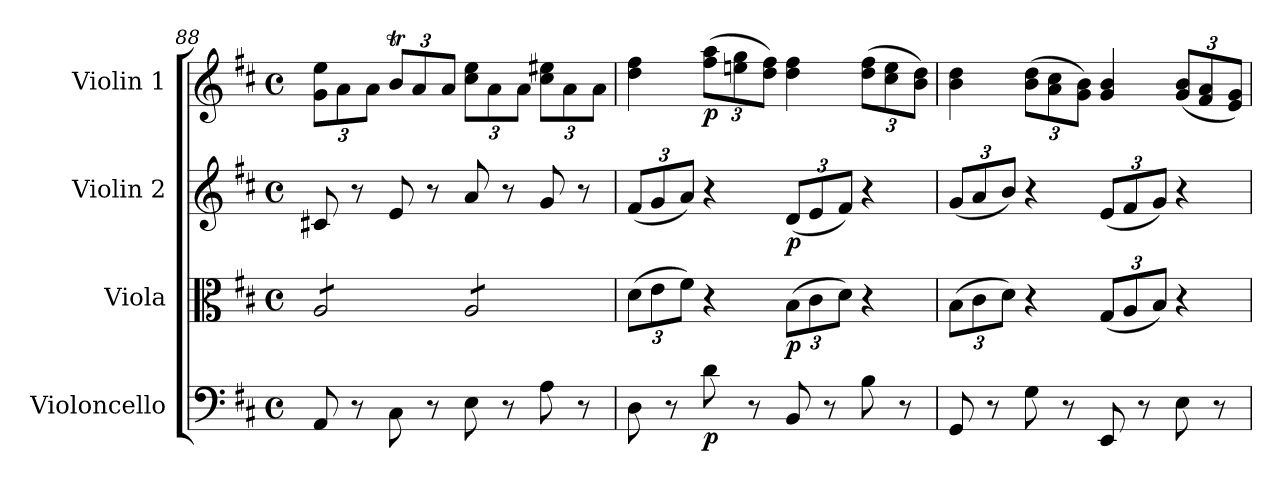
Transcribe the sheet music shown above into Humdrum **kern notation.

**kern	**dynam	**kern	**dynam	**kern	**dynam	**kern	**dynam
*part4	*part4	*part3	*part3	*part2	*part2	*part1	*part1
*staff4	*staff4	*staff3	*staff3	*staff2	*staff2	*staff1	*staff1
*I"Violoncello	*	*I"Viola	*	*I"Violin 2	*	*I"Violin 1	*
*I'Vc	*	*I'Vla	*	*I'Vln	*	*I'Vln	*
!!LO:LB:g=z
*clefF4	*	*clefC3	*	*clefG2	*	*clefG2	*
*k[f#c#]	*	*k[f#c#]	*	*k[f#c#]	*	*k[f#c#]	*
*M4/4	*	*M4/4	*	*M4/4	*	*M4/4	*
*met(c)	*	*met(c)	*	*met(c)	*	*met(c)	*
*	*	*	*	*	*	*Xbrackettup	*
=88	=88	=88	=88	=88	=88	=88	=88
*	*	*tremolo	*	*	*	*	*
8AA/	.	12A/L	.	8c#X/	.	12g\ 12ee\L	.
.	.	12A/	.	.	.	12a\	.
8r	.	.	.	8r	.	.	.
.	.	12A/	.	.	.	12a\J	.
8C#\	.	12A/	.	8e/	.	12bT/L	.
.	.	12A/	.	.	.	12a/	.
8r	.	.	.	8r	.	.	.
.	.	12A/J	.	.	.	12a/J	.
8E\	.	12A/L	.	8a/	.	12cc#\ 12ee\L	.
.	.	12A/	.	.	.	12a\	.
8r	.	.	.	8r	.	.	.
.	.	12A/	.	.	.	12a\J	.
8A\	.	12A/	.	8g/	.	12cc#\ 12ee#X\L	.
.	.	12A/	.	.	.	12a\	.
8r	.	.	.	8r	.	.	.
.	.	12A/J	.	.	.	12a\J	.
*	*	*Xtremolo	*	*	*	*	*
=89	=89	=89	=89	=89	=89	=89	=89
*	*	*Xbrackettup	*	*Xbrackettup	*	*	*
8D\	.	(12d\L	.	(12f#/L	.	4dd\ 4ff#\	.
.	.	12e\	.	12g/	.	.	.
8r	.	.	.	.	.	.	.
.	.	12f#\J)	.	12a/J)	.	.	.
!	!LO:DY:b	!	!	!	!	!	!LO:DY:b
8d\	p	4r	.	4r	.	(12ff#\ 12aa\L	p
.	.	.	.	.	.	12een\ 12gg\	.
8r	.	.	.	.	.	.	.
.	.	.	.	.	.	12dd\ 12ff#\J)	.
!	!	!	!LO:DY:b	!	!LO:DY:b	!	!
8BB/	.	(12B\L	p	(12d/L	p	4dd\ 4ff#\	.
.	.	12c#\	.	12e/	.	.	.
8r	.	.	.	.	.	.	.
.	.	12d\J)	.	12f#/J)	.	.	.
8B\	.	4r	.	4r	.	(12dd\ 12ff#\L	.
.	.	.	.	.	.	12cc#\ 12ee\	.
8r	.	.	.	.	.	.	.
.	.	.	.	.	.	12b\ 12dd\J)	.
=90	=90	=90	=90	=90	=90	=90	=90
8GG/	.	(12B\L	.	(12g/L	.	4b\ 4dd\	.
.	.	12c#\	.	12a/	.	.	.
8r	.	.	.	.	.	.	.
.	.	12d\J)	.	12b/J)	.	.	.
8G\	.	4r	.	4r	.	(12b\ 12dd\L	.
.	.	.	.	.	.	12a\ 12cc#\	.
8r	.	.	.	.	.	.	.
.	.	.	.	.	.	12g\ 12b\J)	.
8EE/	.	(12G/L	.	(12e/L	.	4g/ 4b/	.
.	.	12A/	.	12f#/	.	.	.
8r	.	.	.	.	.	.	.
.	.	12B/J)	.	12g/J)	.	.	.
8E\	.	4r	.	4r	.	(12g/ 12b/L	.
.	.	.	.	.	.	12f#/ 12a/	.
8r	.	.	.	.	.	.	.
.	.	.	.	.	.	12e/ 12g/J)	.
=	=	=	=	=	=	=	=
*-	*-	*-	*-	*-	*-	*-	*-
